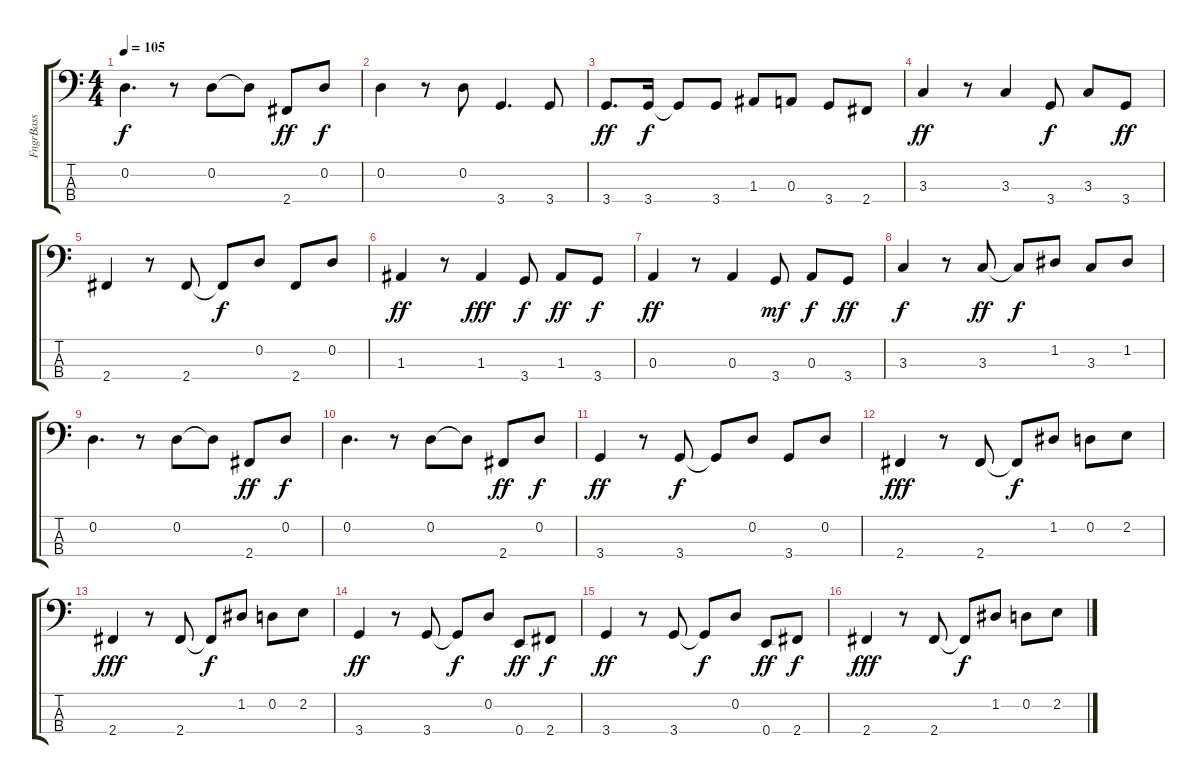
\track ("FngrBass" "FngrBass") {instrument electricbassfinger}
\staff {score tabs}
\tuning (G2 D2 A1 E1) {hide}
\ts (4 4)
\tempo 105
\clef f4
\ks c
0.2.4{d dy f} r.8 0.2.8 0.2{t}.8 2.4.8{dy ff} 0.2.8{dy f} |
0.2.4 r.8 0.2.8 3.4.4{d} 3.4.8 |
3.4.8{d dy ff} 3.4.16{dy f} 3.4{t}.8 3.4.8 1.3.8 0.3.8 3.4.8 2.4.8 |
3.3.4{dy ff} r.8 3.3.4 3.4.8{dy f} 3.3.8 3.4.8{dy ff} |
2.4.4 r.8 2.4.8 2.4{t}.8{dy f} 0.2.8 2.4.8 0.2.8 |
1.3.4{dy ff} r.8 1.3.4{dy fff} 3.4.8{dy f} 1.3.8{dy ff} 3.4.8{dy f} |
0.3.4{dy ff} r.8 0.3.4 3.4.8{dy mf} 0.3.8{dy f} 3.4.8{dy ff} |
3.3.4{dy f} r.8 3.3.8{dy ff} 3.3{t}.8{dy f} 1.2.8 3.3.8 1.2.8 |
0.2.4{d} r.8 0.2.8 0.2{t}.8 2.4.8{dy ff} 0.2.8{dy f} |
0.2.4{d} r.8 0.2.8 0.2{t}.8 2.4.8{dy ff} 0.2.8{dy f} |
3.4.4{dy ff} r.8 3.4.8{dy f} 3.4{t}.8 0.2.8 3.4.8 0.2.8 |
2.4.4{dy fff} r.8 2.4.8 2.4{t}.8{dy f} 1.2.8 0.2.8 2.2.8 |
2.4.4{dy fff} r.8 2.4.8 2.4{t}.8{dy f} 1.2.8 0.2.8 2.2.8 |
3.4.4{dy ff} r.8 3.4.8 3.4{t}.8{dy f} 0.2.8 0.4.8{dy ff} 2.4.8{dy f} |
3.4.4{dy ff} r.8 3.4.8 3.4{t}.8{dy f} 0.2.8 0.4.8{dy ff} 2.4.8{dy f} |
2.4.4{dy fff} r.8 2.4.8 2.4{t}.8{dy f} 1.2.8 0.2.8 2.2.8
